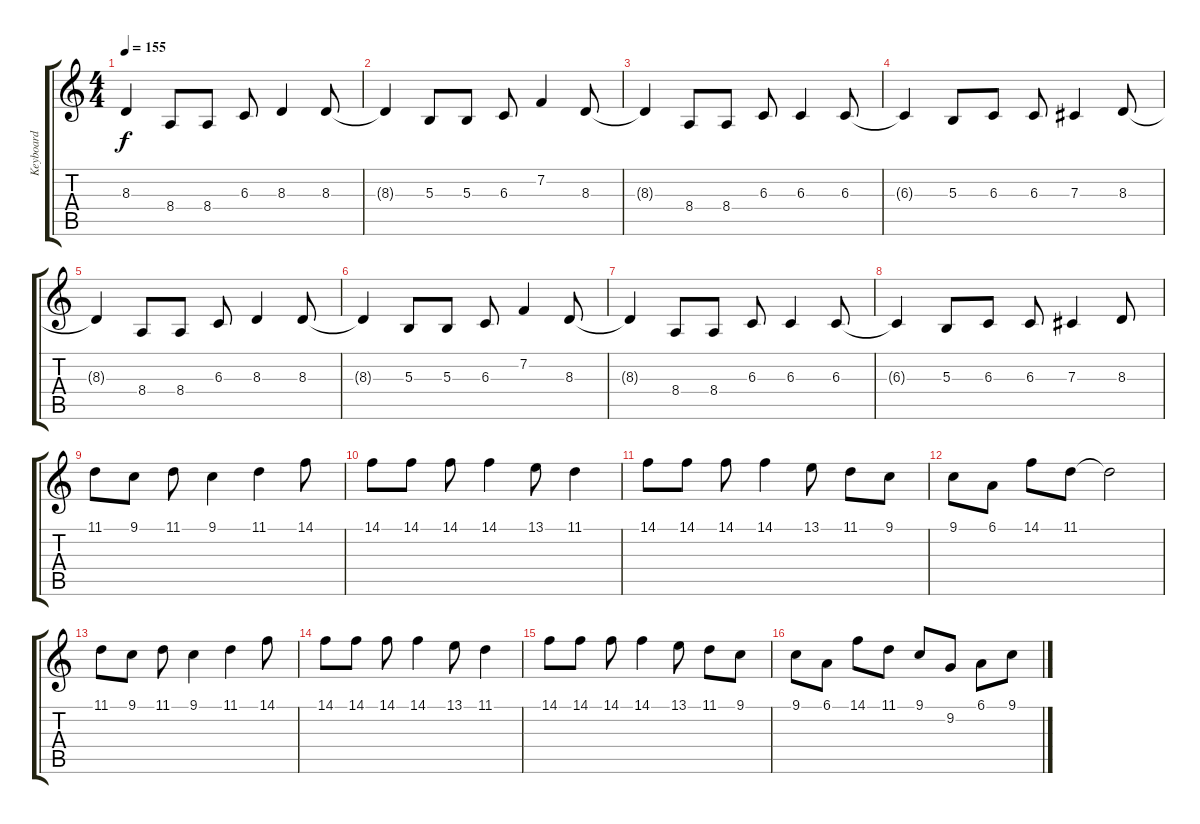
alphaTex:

\track ("Keyboard" "Keyboard") {instrument stringensemble1}
\staff {score tabs}
\tuning (Eb4 Bb3 Gb3 Db3 Ab2 Eb2) {hide}
\ts (4 4)
\tempo 155
\clef g2
\ks c
8.3{t}.4{dy f} 8.4.8 8.4.8 6.3.8 8.3.4 8.3.8 |
8.3{t}.4 5.3.8 5.3.8 6.3.8 7.2.4 8.3.8 |
8.3{t}.4 8.4.8 8.4.8 6.3.8 6.3.4 6.3.8 |
6.3{t}.4 5.3.8 6.3.8 6.3.8 7.3.4 8.3.8 |
8.3{t}.4 8.4.8 8.4.8 6.3.8 8.3.4 8.3.8 |
8.3{t}.4 5.3.8 5.3.8 6.3.8 7.2.4 8.3.8 |
8.3{t}.4 8.4.8 8.4.8 6.3.8 6.3.4 6.3.8 |
6.3{t}.4 5.3.8 6.3.8 6.3.8 7.3.4 8.3.8 |
11.1.8 9.1.8 11.1.8 9.1.4 11.1.4 14.1.8 |
14.1.8 14.1.8 14.1.8 14.1.4 13.1.8 11.1.4 |
14.1.8 14.1.8 14.1.8 14.1.4 13.1.8 11.1.8 9.1.8 |
9.1.8 6.1.8 14.1.8 11.1.8 11.1{t}.2 |
11.1.8 9.1.8 11.1.8 9.1.4 11.1.4 14.1.8 |
14.1.8 14.1.8 14.1.8 14.1.4 13.1.8 11.1.4 |
14.1.8 14.1.8 14.1.8 14.1.4 13.1.8 11.1.8 9.1.8 |
9.1.8 6.1.8 14.1.8 11.1.8 9.1.8 9.2.8 6.1.8 9.1.8
